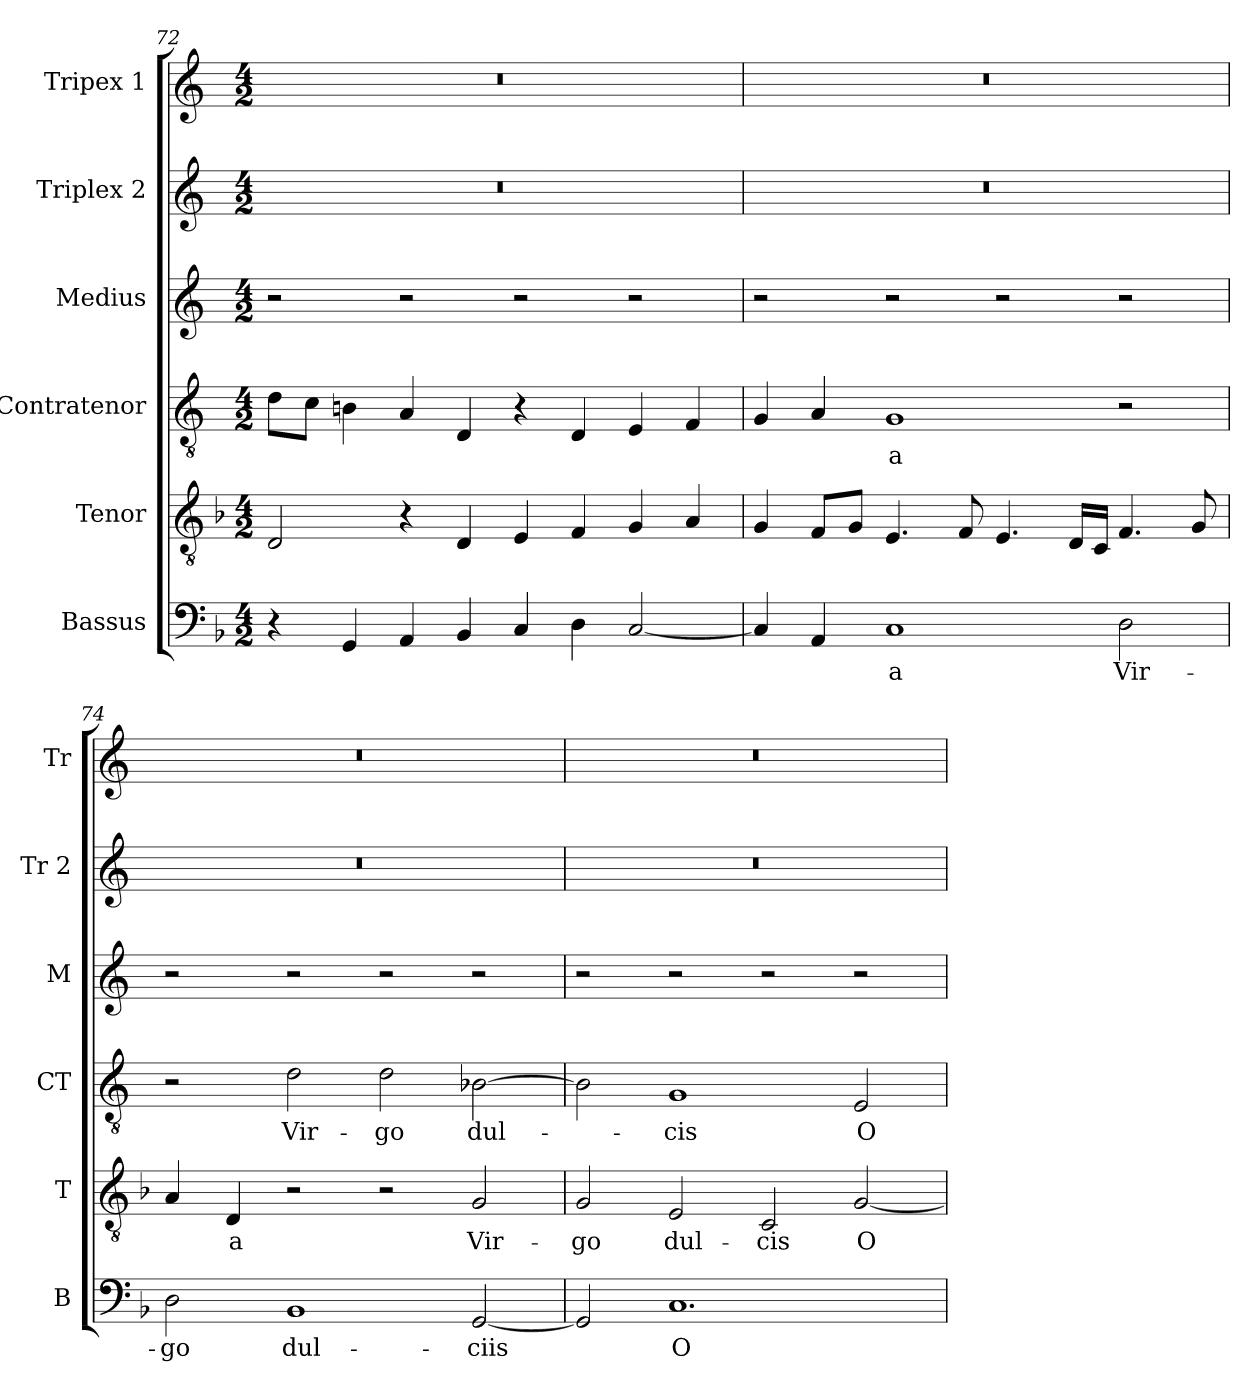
**kern	**text	**kern	**text	**kern	**text	**kern	**kern	**kern
*part6	*part6	*part5	*part5	*part4	*part4	*part3	*part2	*part1
*staff6	*staff6	*staff5	*staff5	*staff4	*staff4	*staff3	*staff2	*staff1
*I"Bassus	*	*I"Tenor	*	*I"Contratenor	*	*I"Medius	*I"Triplex 2	*I"Tripex 1
*I'B	*	*I'T	*	*I'CT	*	*I'M	*I'Tr 2	*I'Tr
!!LO:LB:g=z
*clefF4	*	*clefGv2	*	*clefGv2	*	*clefG2	*clefG2	*clefG2
*	*	*ITrd7c12	*	*ITrd7c12	*	*	*	*
*k[b-]	*	*k[b-]	*	*k[]	*	*k[]	*k[]	*k[]
*F:	*	*F:	*	*C:	*	*C:	*C:	*C:
*M4/2	*	*M4/2	*	*M4/2	*	*M4/2	*M4/2	*M4/2
=72	=72	=72	=72	=72	=72	=72	=72	=72
!	!	!	!	!	!	!	!LO:N:vis=1	!LO:N:vis=1
4r	.	2DDi/	.	8Di\L	.	2r	0r	0r
.	.	.	.	8Ci\J	.	.	.	.
4GGi/	.	.	.	4BBni\	.	.	.	.
4AAi/	.	4r	.	4AAi/	.	2r	.	.
4BB-i/	.	4DDi/	.	4DDi/	.	.	.	.
4Ci/	.	4EEi/	.	4r	.	2r	.	.
4Di\	.	4FFi/	.	4DDi/	.	.	.	.
[<2Ci/	.	4GGi/	.	4EEi/	.	2r	.	.
.	.	4AAi/	.	4FFi/	.	.	.	.
=73	=73	=73	=73	=73	=73	=73	=73	=73
!	!	!	!	!	!	!	!LO:N:vis=1	!LO:N:vis=1
4Ci/]	.	4GGi/	.	4GGi/	.	2r	0r	0r
4AAi/	.	8FFi/L	.	4AAi/	.	.	.	.
.	.	8GGi/J	.	.	.	.	.	.
!	!LO:LY:b:color=#FF0000	!	!	!	!	!	!	!
!	!	!	!	!	!LO:LY:b:color=#FF0000	!	!	!
1Ci	-a	4.EEi/	.	1GGi	-a	2r	.	.
.	.	8FFi/	.	.	.	.	.	.
.	.	4.EEi/	.	.	.	2r	.	.
.	.	16DDi/LL	.	.	.	.	.	.
.	.	16CCi/JJ	.	.	.	.	.	.
!	!LO:LY:b:color=#FF0000	!	!	!	!	!	!	!
2Di\	Vir-	4.FFi/	.	2r	.	2r	.	.
.	.	8GGi/	.	.	.	.	.	.
=74	=74	=74	=74	=74	=74	=74	=74	=74
!	!LO:LY:b:color=#FF0000	!	!	!	!	!	!LO:N:vis=1	!LO:N:vis=1
2Di\	-go	4AAi/	.	2r	.	2r	0r	0r
!	!	!	!LO:LY:b:color=#FF0000	!	!	!	!	!
.	.	4DDi/	-a	.	.	.	.	.
!	!LO:LY:b:color=#FF0000	!	!	!	!	!	!	!
!	!	!	!	!	!LO:LY:b:color=#FF0000	!	!	!
1BB-i	dul-	2r	.	2Di\	Vir-	2r	.	.
!	!	!	!	!	!LO:LY:b:color=#FF0000	!	!	!
.	.	2r	.	2Di\	-go	2r	.	.
!	!LO:LY:b:color=#FF0000	!	!	!	!	!	!	!
!	!	!	!LO:LY:b:color=#FF0000	!	!	!	!	!
!	!	!	!	!	!LO:LY:b:color=#FF0000	!	!	!
[<2GGi/	-ciis	2GGi/	Vir-	[>2BB-Xi\	dul-	2r	.	.
!!LO:LB:g=z
=75	=75	=75	=75	=75	=75	=75	=75	=75
!	!	!	!LO:LY:b:color=#FF0000	!	!	!	!LO:N:vis=1	!LO:N:vis=1
2GGi/]	.	2GGi/	-go	2BB-i\]	.	2r	0r	0r
!	!LO:LY:b:color=#FF0000	!	!	!	!	!	!	!
!	!	!	!LO:LY:b:color=#FF0000	!	!	!	!	!
!	!	!	!	!	!LO:LY:b:color=#FF0000	!	!	!
1.Ci	O	2EEi/	dul-	1GGi	-cis	2r	.	.
!	!	!	!LO:LY:b:color=#FF0000	!	!	!	!	!
.	.	2CCi/	-cis	.	.	2r	.	.
!	!	!	!LO:LY:b:color=#FF0000	!	!	!	!	!
!	!	!	!	!	!LO:LY:b:color=#FF0000	!	!	!
.	.	[<2GGi/	O	2EEi/	O	2r	.	.
=	=	=	=	=	=	=	=	=
*-	*-	*-	*-	*-	*-	*-	*-	*-
